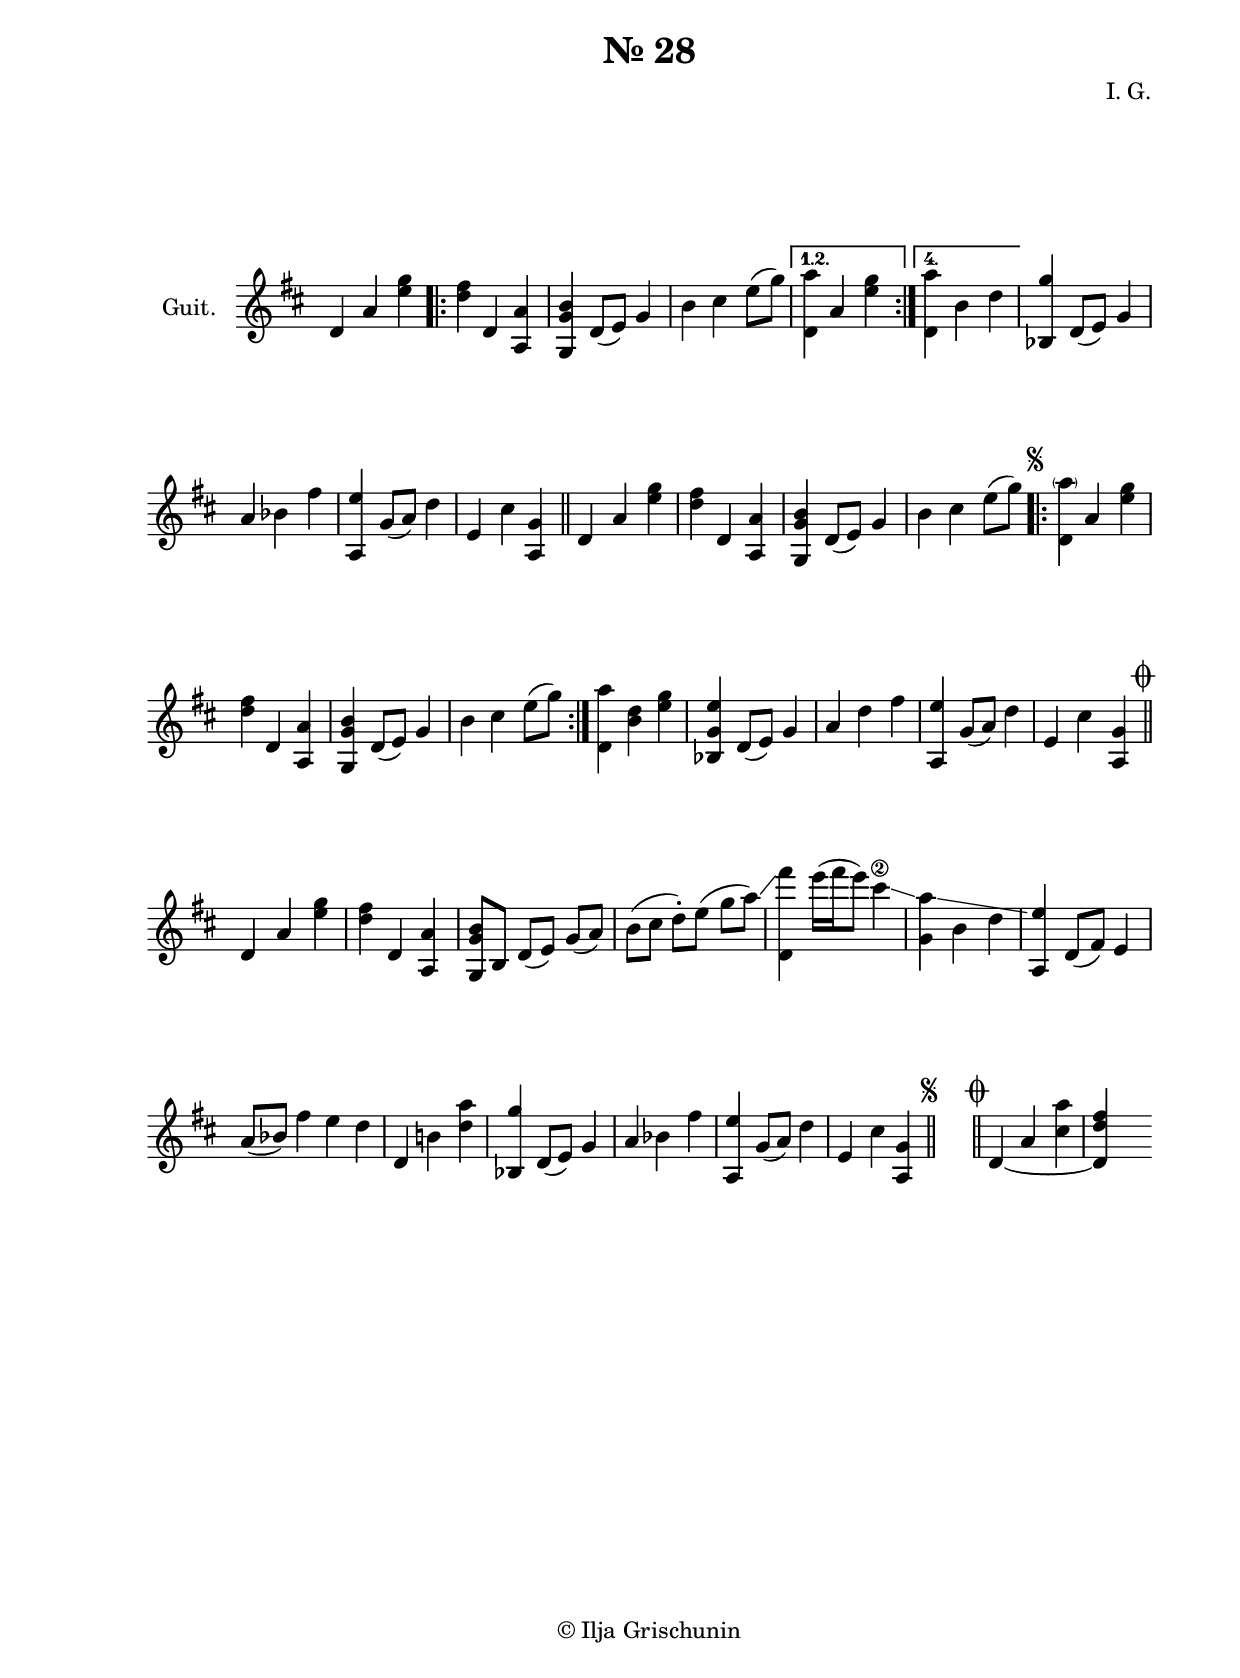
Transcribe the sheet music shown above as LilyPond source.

\version "2.18.0"

\language "deutsch"

\header {
  title = "№ 28"
  composer = "I. G."
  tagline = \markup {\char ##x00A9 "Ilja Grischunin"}
}

\paper {
  #(set-paper-size "a4")
  top-system-spacing #'basic-distance = #25
  top-markup-spacing #'basic-distance = #8
  markup-system-spacing #'basic-distance = #26
  system-system-spacing #'basic-distance = #20
  last-bottom-spacing #'basic-distance = #25
  two-sided = ##t
  inner-margin = 25
  outer-margin = 15
}

\layout {
  \context {
    \Score
    \remove "Bar_number_engraver"
  }
}

glissandoSkipOn = {
  \override NoteColumn.glissando-skip = ##t
  \override NoteHead.no-ledgers = ##t
}

glissandoSkipOff = {
  \revert NoteColumn.glissando-skip
  \revert NoteHead.no-ledgers
}
\score {
  \new Staff \with {
    instrumentName = "Guit."
  }
  {
    \clef treble
    \key d \major
    \time 3/4
    \override Staff.TimeSignature #'stencil = ##f
    d'4 a'<e'' g''> %\bar "|:"
    \repeat volta 4 {
      <d'' fis''> d' <a a'> | <g g' h'> d'8( e') g'4 | h' cis'' e''8( g'') |
    }
    \alternative {
      {<d' a''>4 a' <e'' g''> }\bar ":|."
      {<d' a''> h' d'' }
    }
    <b g''> d'8( e') g'4 | a' \glissando b' fis'' |
    <a e''> g'8( a') d''4 | e' cis'' <a g'> \bar "||"
    d' a' <e'' g''> | <d'' fis''> d' <a a'> |
    <g g' h'> d'8( e') g'4 | h' cis'' e''8( g'')^\markup {
      \italic "  "
      \tiny \raise #1
      \musicglyph #"scripts.segno"
    }
    \bar ".|:"
    <d' \parenthesize a''>4  a' <e'' g''> | <d'' fis''> d' <a a'> |
    <g g' h'> d'8( e') g'4 | h' cis'' e''8( g'') \bar ":|."
    <d' a''>4 <h' d''> <e'' g''> | <b g' e''> d'8( e') g'4 |
    a' d'' fis'' | <a e''> g'8( a') d''4 | e' cis''
    \once \override Score.RehearsalMark #'extra-offset = #'( 3.5 . 0 )
    \once \override Score.RehearsalMark #'font-size = #1
    \mark \markup { \musicglyph #"scripts.coda" }
    <a g'>
    \bar "||"
    d' a' <e'' g''> | <d'' fis''> d' <a a'> |
    <g g' h'>8[ h] d'[( e')] g'[( a')] | h'[( cis''] d''-.[) e'']( g''[ a'')] \glissando |
    <fis''' d'>4 e'''16( fis''' e'''8) cis'''4\2 \glissando
    \set glissandoMap = #'((0 . 1))
    <a'' g'> \glissando
    \glissandoSkipOn
    h' d'' |
    \glissandoSkipOff
    <a e''>
    d'8( fis') e'4 |
    \time 4/4
    a'8( b') fis''4 e'' d''|
    \time 3/4
    d' h'! <d'' a''> | <b g''> d'8( e') g'4 | a' b' fis'' |
    <a e''> g'8( a') d''4 | e' cis'' <a g'>
    ^\markup {
      \italic "   "
      \tiny \raise #1.5
      \musicglyph #"scripts.segno"
    }
    \bar "||"
    \cadenzaOn
    \stopStaff    
    s4
    \bar "||"    
    \startStaff
    \cadenzaOff
    \once \override Score.RehearsalMark #'font-size = #1
    \mark \markup { \musicglyph #"scripts.coda" }
    \set tieWaitForNote = ##t
    d'4~ a' <cis'' a''> | <d' d'' fis''> s4
  }
}
